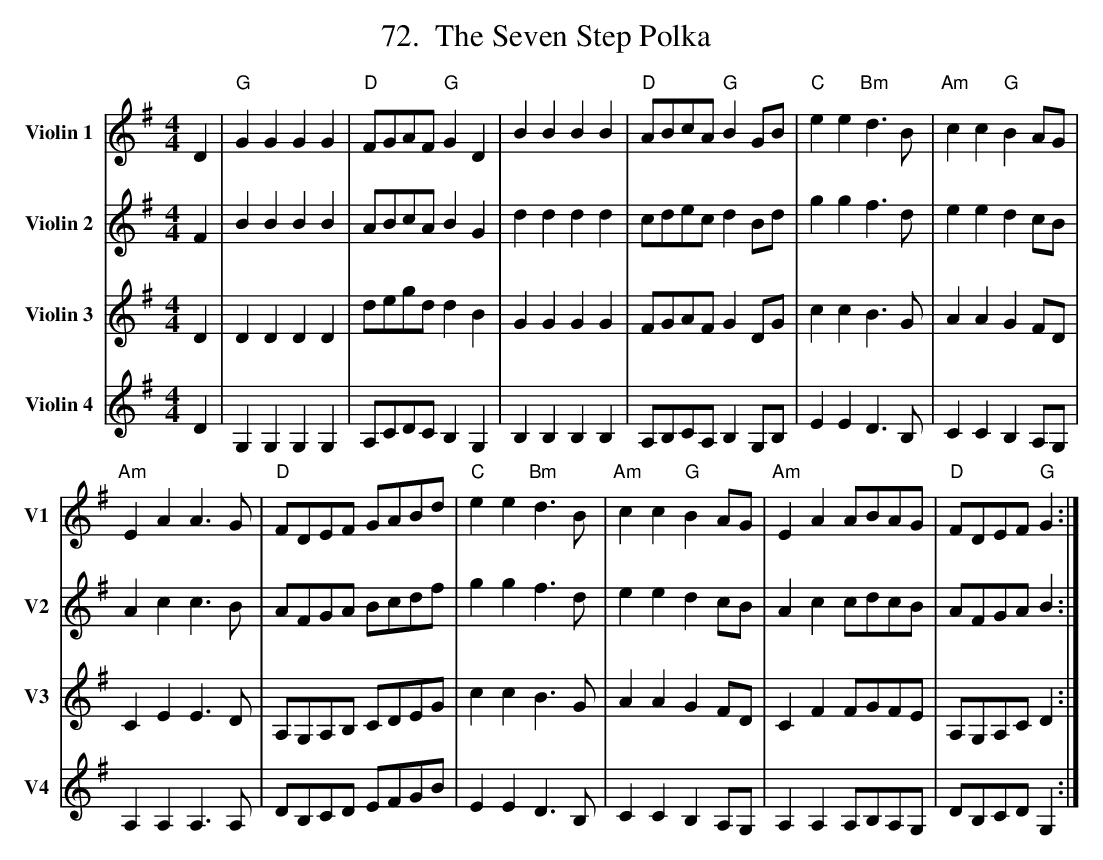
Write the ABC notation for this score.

X:1
T:Seven Step Polka, The
M:4/4
L:1/8
%%score 1 | 2 | 3 | 4
K:G
V:1 nm="Violin 1" snm=V1
D2|"G"G2G2G2G2|"D"FGAF "G"G2D2|B2B2B2B2|"D"ABcA"G"B2GB|"C"e2e2"Bm"d3B|"Am"c2c2"G"B2AG|
"Am"E2A2A3G|"D"FDEF GABd|"C"e2e2"Bm"d3B|"Am"c2c2"G"B2AG|"Am"E2A2ABAG|"D"FDEF"G"G2:|]
V:2 nm="Violin 2" snm=V2
F2|B2B2B2B2|ABcAB2G2|d2d2d2d2|cdecd2Bd|g2g2f3d|e2e2d2cB|
A2c2c3B|AFGA Bcdf|g2g2f3d|e2e2d2cB|A2c2cdcB|AFGAB2:|
V:3 nm="Violin 3" snm=V3
D2|D2D2D2D2|degdd2b,2|G2G2G2G2|FGAFG2DG|c2c2B3G|A2A2G2FD|
C2E2E3D|A,G,A,B, CDEG|c2c2B3G|A2A2G2FD|C2F2FGFE|A,G,A,CD2:|
V:4 nm="Violin 4" snm=V4
D2|G,2G,2G,2G,2|A,CDCB,2G,2|B,2B,2B,2B,2|A,B,CA, B,2G,B,|E2E2D3B,|C2C2B,2A,G,|
A,2A,2A,3A,|DB,CD EFGB|E2E2D3B,|C2C2B,2A,G,|A,2A,2A,B,A,G,|DB,CDG,2:|
V:V clef=alto nm=Viola snm=Vla
D2|D2D2D2D2|DEGDD2B2|G2G2G2G2|FGAFG2DG|c2c2B3G|A2A2G2FD|
C2E2E3D|A,G,A,B, CDEG|c2c2B3G|A2A2G2FD|C2F2FGFE|A,G,A,CD2:|
V:C clef=bass middle=D nm=Cello snm=C
D2|G,2G,2G,2G,2|A,CDCB,2G,2|B,2B,2B,2B,2|A,B,CA, B,2G,B,|E2E2D3B,|C2C2B,2A,G,|
A,2A,2A,3A,|DB,CD EFGB|E2E2D3B,|C2C2B,2A,G,|A,2A,2A,B,A,G,|DB,CDG,2:|
